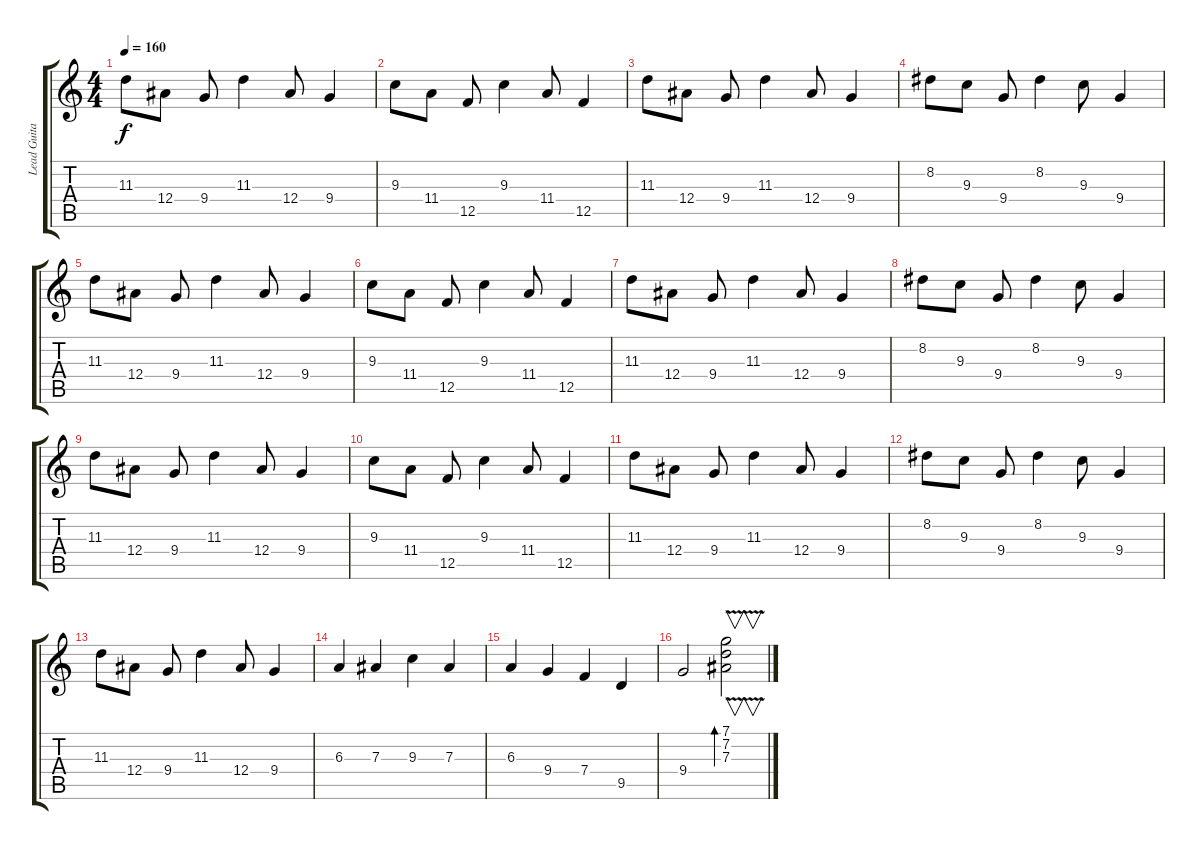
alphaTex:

\track ("Lead Guitar" "Lead Guita") {instrument distortionguitar}
\staff {score tabs}
\tuning (C4 G3 Eb3 Bb2 F2 C2) {hide}
\ts (4 4)
\tempo 160
\clef g2
\ks c
11.3.8{dy f} 12.4.8 9.4.8 11.3.4 12.4.8 9.4.4 |
9.3.8 11.4.8 12.5.8 9.3.4 11.4.8 12.5.4 |
11.3.8 12.4.8 9.4.8 11.3.4 12.4.8 9.4.4 |
8.2.8 9.3.8 9.4.8 8.2.4 9.3.8 9.4.4 |
11.3.8 12.4.8 9.4.8 11.3.4 12.4.8 9.4.4 |
9.3.8 11.4.8 12.5.8 9.3.4 11.4.8 12.5.4 |
11.3.8 12.4.8 9.4.8 11.3.4 12.4.8 9.4.4 |
8.2.8 9.3.8 9.4.8 8.2.4 9.3.8 9.4.4 |
11.3.8 12.4.8 9.4.8 11.3.4 12.4.8 9.4.4 |
9.3.8 11.4.8 12.5.8 9.3.4 11.4.8 12.5.4 |
11.3.8 12.4.8 9.4.8 11.3.4 12.4.8 9.4.4 |
8.2.8 9.3.8 9.4.8 8.2.4 9.3.8 9.4.4 |
11.3.8 12.4.8 9.4.8 11.3.4 12.4.8 9.4.4 |
6.3.4 7.3.4 9.3.4 7.3.4 |
6.3.4 9.4.4 7.4.4 9.5.4 |
9.4.2 (7.1{v} 7.2{v} 7.3{v}).2{v bd 480}
